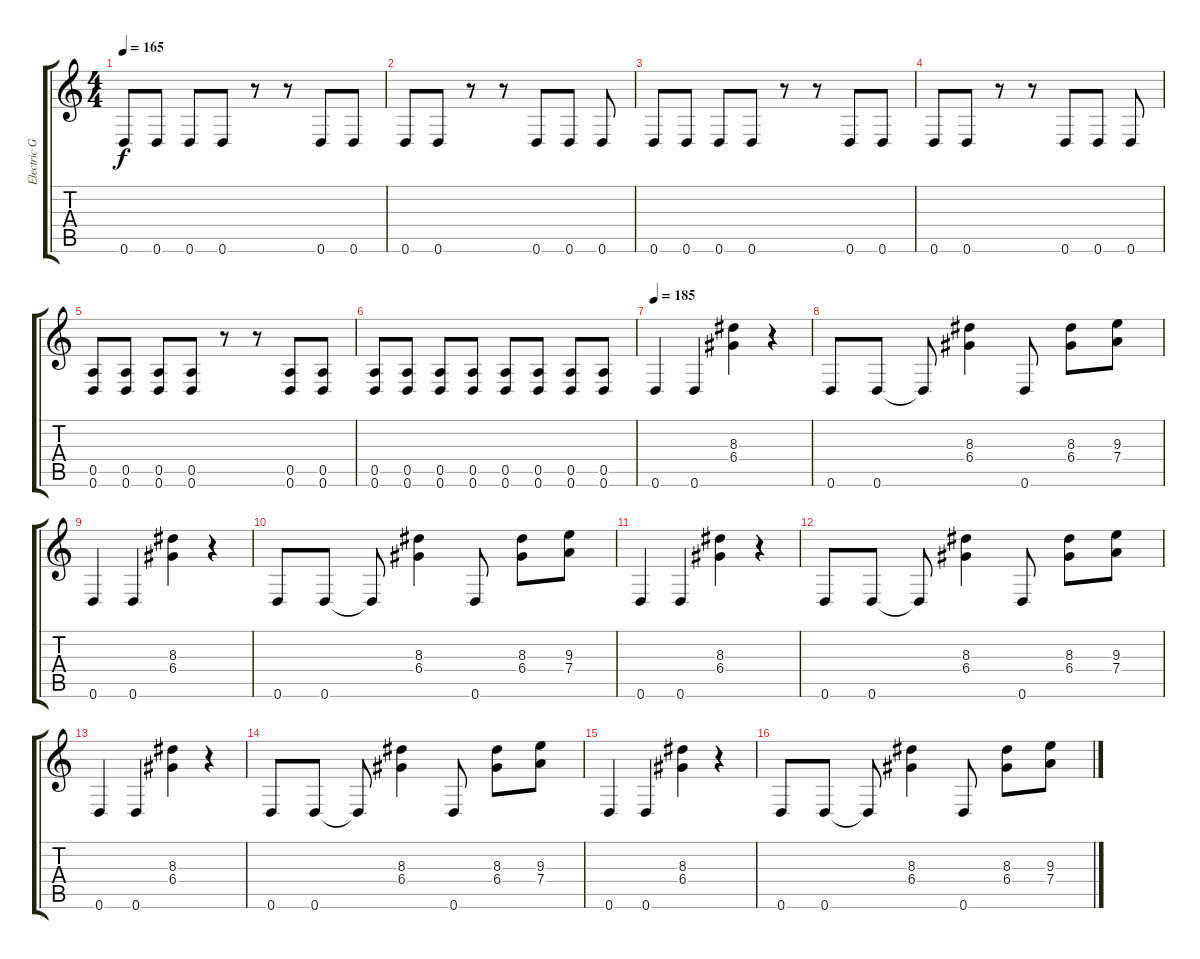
\track ("Electric Guitar" "Electric G") {instrument distortionguitar}
\staff {score tabs}
\tuning (E4 B3 G3 D3 A2 D2) {hide}
\ts (4 4)
\tempo 165
\clef g2
\ks c
0.6.8{dy f} 0.6.8 0.6.8 0.6.8 r.8 r.8 0.6.8 0.6.8 |
0.6.8 0.6.8 r.8 r.8 0.6.8 0.6.8 0.6.8 |
0.6.8 0.6.8 0.6.8 0.6.8 r.8 r.8 0.6.8 0.6.8 |
0.6.8 0.6.8 r.8 r.8 0.6.8 0.6.8 0.6.8 |
(0.5 0.6).8 (0.5 0.6).8 (0.5 0.6).8 (0.5 0.6).8 r.8 r.8 (0.5 0.6).8 (0.5 0.6).8 |
(0.5 0.6).8 (0.5 0.6).8 (0.5 0.6).8 (0.5 0.6).8 (0.5 0.6).8 (0.5 0.6).8 (0.5 0.6).8 (0.5 0.6).8 |
\tempo 185
0.6.4 0.6.4 (8.3 6.4).4 r.4 |
0.6.8 0.6.8 0.6{t}.8 (8.3 6.4).4 0.6.8 (8.3 6.4).8 (9.3 7.4).8 |
0.6.4 0.6.4 (8.3 6.4).4 r.4 |
0.6.8 0.6.8 0.6{t}.8 (8.3 6.4).4 0.6.8 (8.3 6.4).8 (9.3 7.4).8 |
0.6.4 0.6.4 (8.3 6.4).4 r.4 |
0.6.8 0.6.8 0.6{t}.8 (8.3 6.4).4 0.6.8 (8.3 6.4).8 (9.3 7.4).8 |
0.6.4 0.6.4 (8.3 6.4).4 r.4 |
0.6.8 0.6.8 0.6{t}.8 (8.3 6.4).4 0.6.8 (8.3 6.4).8 (9.3 7.4).8 |
0.6.4 0.6.4 (8.3 6.4).4 r.4 |
0.6.8 0.6.8 0.6{t}.8 (8.3 6.4).4 0.6.8 (8.3 6.4).8 (9.3 7.4).8
